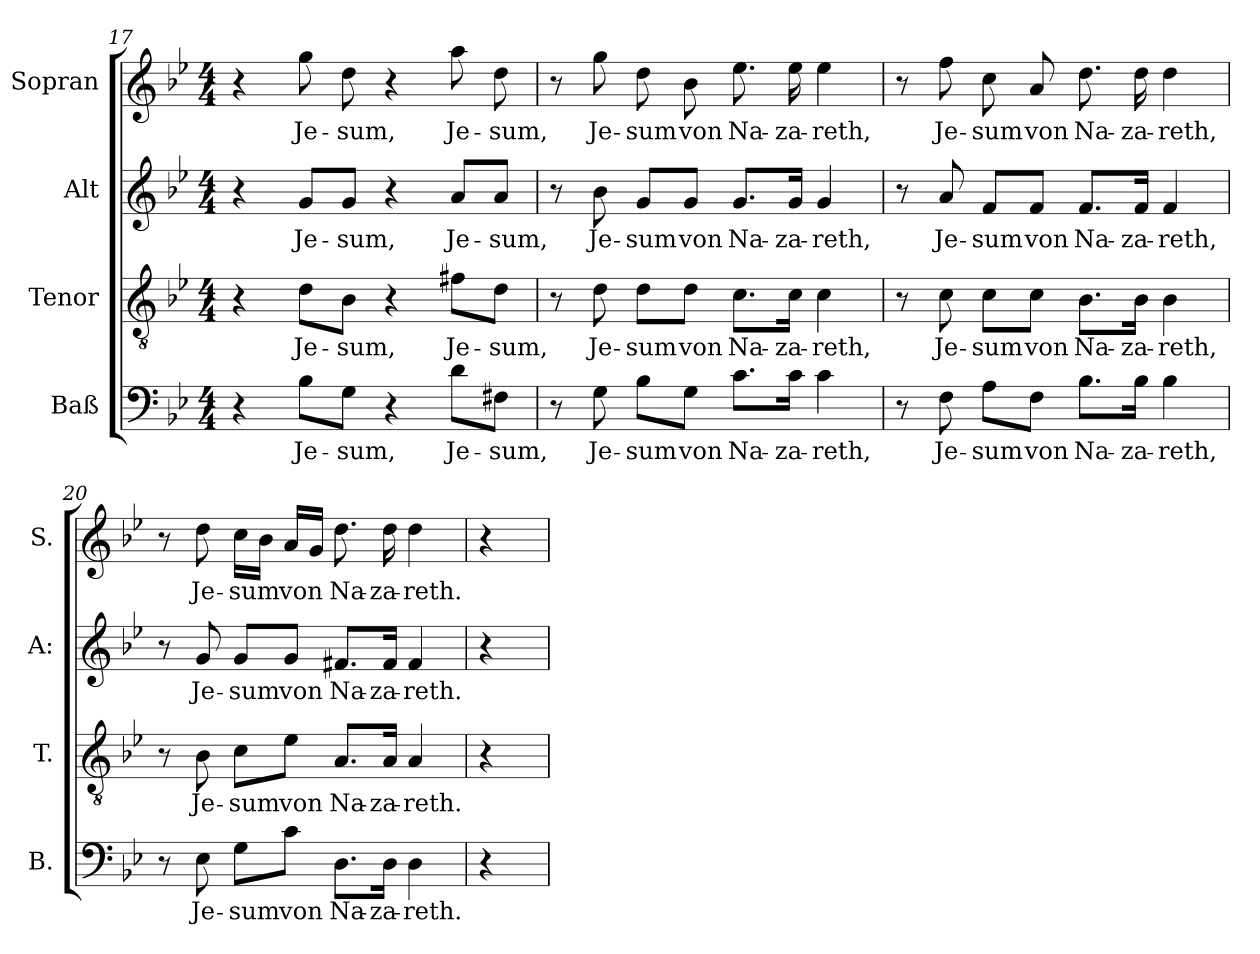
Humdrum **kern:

**kern	**text	**kern	**text	**kern	**text	**kern	**text
*part4	*part4	*part3	*part3	*part2	*part2	*part1	*part1
*staff4	*staff4	*staff3	*staff3	*staff2	*staff2	*staff1	*staff1
*I"Baß	*	*I"Tenor	*	*I"Alt	*	*I"Sopran	*
*I'B.	*	*I'T.	*	*I'A:	*	*I'S.	*
*clefF4	*	*clefGv2	*	*clefG2	*	*clefG2	*
*k[b-e-]	*	*k[b-e-]	*	*k[b-e-]	*	*k[b-e-]	*
*B-:	*	*B-:	*	*B-:	*	*B-:	*
*M4/4	*	*M4/4	*	*M4/4	*	*M4/4	*
=17	=17	=17	=17	=17	=17	=17	=17
4r	.	4r	.	4r	.	4r	.
!	!LO:LY:b	!	!LO:LY:b	!	!LO:LY:b	!	!LO:LY:b
8B-\L	Je-	8d\L	Je-	8g/L	Je-	8gg\	Je-
!	!LO:LY:b	!	!LO:LY:b	!	!LO:LY:b	!	!LO:LY:b
8G\J	-sum,	8B-\J	-sum,	8g/J	-sum,	8dd\	-sum,
4r	.	4r	.	4r	.	4r	.
!	!LO:LY:b	!	!LO:LY:b	!	!LO:LY:b	!	!LO:LY:b
8d\L	Je-	8f#X\L	Je-	8a/L	Je-	8aa\	Je-
!	!LO:LY:b	!	!LO:LY:b	!	!LO:LY:b	!	!LO:LY:b
8F#X\J	-sum,	8d\J	-sum,	8a/J	-sum,	8dd\	-sum,
=18	=18	=18	=18	=18	=18	=18	=18
8r	.	8r	.	8r	.	8r	.
!	!LO:LY:b	!	!LO:LY:b	!	!LO:LY:b	!	!LO:LY:b
8G\	Je-	8d\	Je-	8b-\	Je-	8gg\	Je-
!	!LO:LY:b	!	!LO:LY:b	!	!LO:LY:b	!	!LO:LY:b
8B-\L	-sum	8d\L	-sum	8g/L	-sum	8dd\	-sum
!	!LO:LY:b	!	!LO:LY:b	!	!LO:LY:b	!	!LO:LY:b
8G\J	von	8d\J	von	8g/J	von	8b-\	von
!	!LO:LY:b	!	!LO:LY:b	!	!LO:LY:b	!	!LO:LY:b
8.c\L	Na-	8.c\L	Na-	8.g/L	Na-	8.ee-\	Na-
!	!LO:LY:b	!	!LO:LY:b	!	!LO:LY:b	!	!LO:LY:b
16c\Jk	-za-	16c\Jk	-za-	16g/Jk	-za-	16ee-\	-za-
!	!LO:LY:b	!	!LO:LY:b	!	!LO:LY:b	!	!LO:LY:b
4c\	-reth,	4c\	-reth,	4g/	-reth,	4ee-\	-reth,
!!LO:LB:g=z
=19	=19	=19	=19	=19	=19	=19	=19
8r	.	8r	.	8r	.	8r	.
!	!LO:LY:b	!	!LO:LY:b	!	!LO:LY:b	!	!LO:LY:b
8F\	Je-	8c\	Je-	8a/	Je-	8ff\	Je-
!	!LO:LY:b	!	!LO:LY:b	!	!LO:LY:b	!	!LO:LY:b
8A\L	-sum	8c\L	-sum	8f/L	-sum	8cc\	-sum
!	!LO:LY:b	!	!LO:LY:b	!	!LO:LY:b	!	!LO:LY:b
8F\J	von	8c\J	von	8f/J	von	8a/	von
!	!LO:LY:b	!	!LO:LY:b	!	!LO:LY:b	!	!LO:LY:b
8.B-\L	Na-	8.B-\L	Na-	8.f/L	Na-	8.dd\	Na-
!	!LO:LY:b	!	!LO:LY:b	!	!LO:LY:b	!	!LO:LY:b
16B-\Jk	-za-	16B-\Jk	-za-	16f/Jk	-za-	16dd\	-za-
!	!LO:LY:b	!	!LO:LY:b	!	!LO:LY:b	!	!LO:LY:b
4B-\	-reth,	4B-\	-reth,	4f/	-reth,	4dd\	-reth,
=20	=20	=20	=20	=20	=20	=20	=20
8r	.	8r	.	8r	.	8r	.
!	!LO:LY:b	!	!LO:LY:b	!	!LO:LY:b	!	!LO:LY:b
8E-\	Je-	8B-\	Je-	8g/	Je-	8dd\	Je-
!	!LO:LY:b	!	!LO:LY:b	!	!LO:LY:b	!	!LO:LY:b
8G\L	-sum	8c\L	-sum	8g/L	-sum	16cc\LL	-sum
.	.	.	.	.	.	16b-\JJ	.
!	!LO:LY:b	!	!LO:LY:b	!	!LO:LY:b	!	!LO:LY:b
8c\J	von	8e-\J	von	8g/J	von	16a/LL	von
.	.	.	.	.	.	16g/JJ	.
!	!LO:LY:b	!	!LO:LY:b	!	!LO:LY:b	!	!LO:LY:b
8.D\L	Na-	8.A/L	Na-	8.f#X/L	Na-	8.dd\	Na-
!	!LO:LY:b	!	!LO:LY:b	!	!LO:LY:b	!	!LO:LY:b
16D\Jk	-za-	16A/Jk	-za-	16f#/Jk	-za-	16dd\	-za-
!	!LO:LY:b	!	!LO:LY:b	!	!LO:LY:b	!	!LO:LY:b
4D\	-reth.	4A/	-reth.	4f#/	-reth.	4dd\	-reth.
=21	=21	=21	=21	=21	=21	=21	=21
4r	.	4r	.	4r	.	4r	.
=	=	=	=	=	=	=	=
*-	*-	*-	*-	*-	*-	*-	*-
